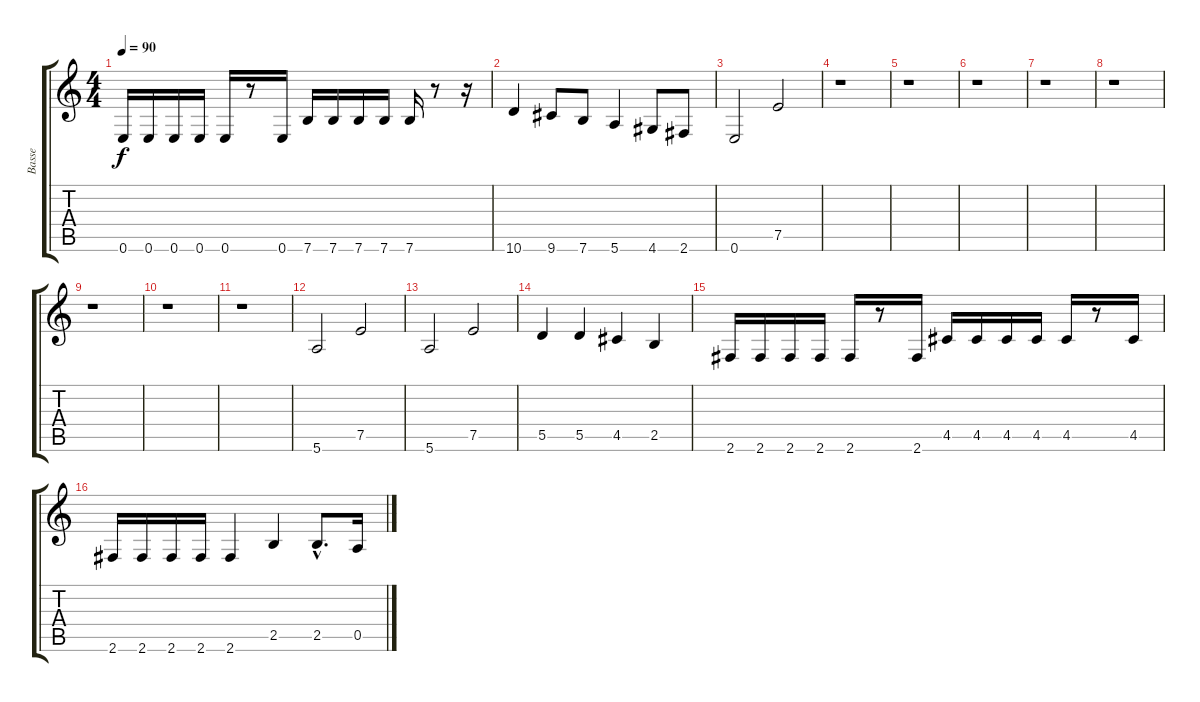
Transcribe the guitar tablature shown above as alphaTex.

\track ("Basse" "Basse") {instrument electricbassfinger}
\staff {score tabs}
\tuning (E4 B3 G3 D3 A2 E2) {hide}
\ts (4 4)
\tempo 90
\clef g2
\ks c
0.6.16{dy f} 0.6.16 0.6.16 0.6.16 0.6.16 r.8 0.6.16 7.6.16 7.6.16 7.6.16 7.6.16 7.6.16 r.8 r.16 |
10.6.4 9.6.8 7.6.8 5.6.4 4.6.8 2.6.8 |
0.6.2 7.5.2 |
r.1 |
r.1 |
r.1 |
r.1 |
r.1 |
r.1 |
r.1 |
r.1 |
5.6.2 7.5.2 |
5.6.2 7.5.2 |
5.5.4 5.5.4 4.5.4 2.5.4 |
2.6.16 2.6.16 2.6.16 2.6.16 2.6.16 r.8 2.6.16 4.5.16 4.5.16 4.5.16 4.5.16 4.5.16 r.8 4.5.16 |
2.6.16 2.6.16 2.6.16 2.6.16 2.6.4 2.5.4 2.5{hac}.8{d} 0.5.16
